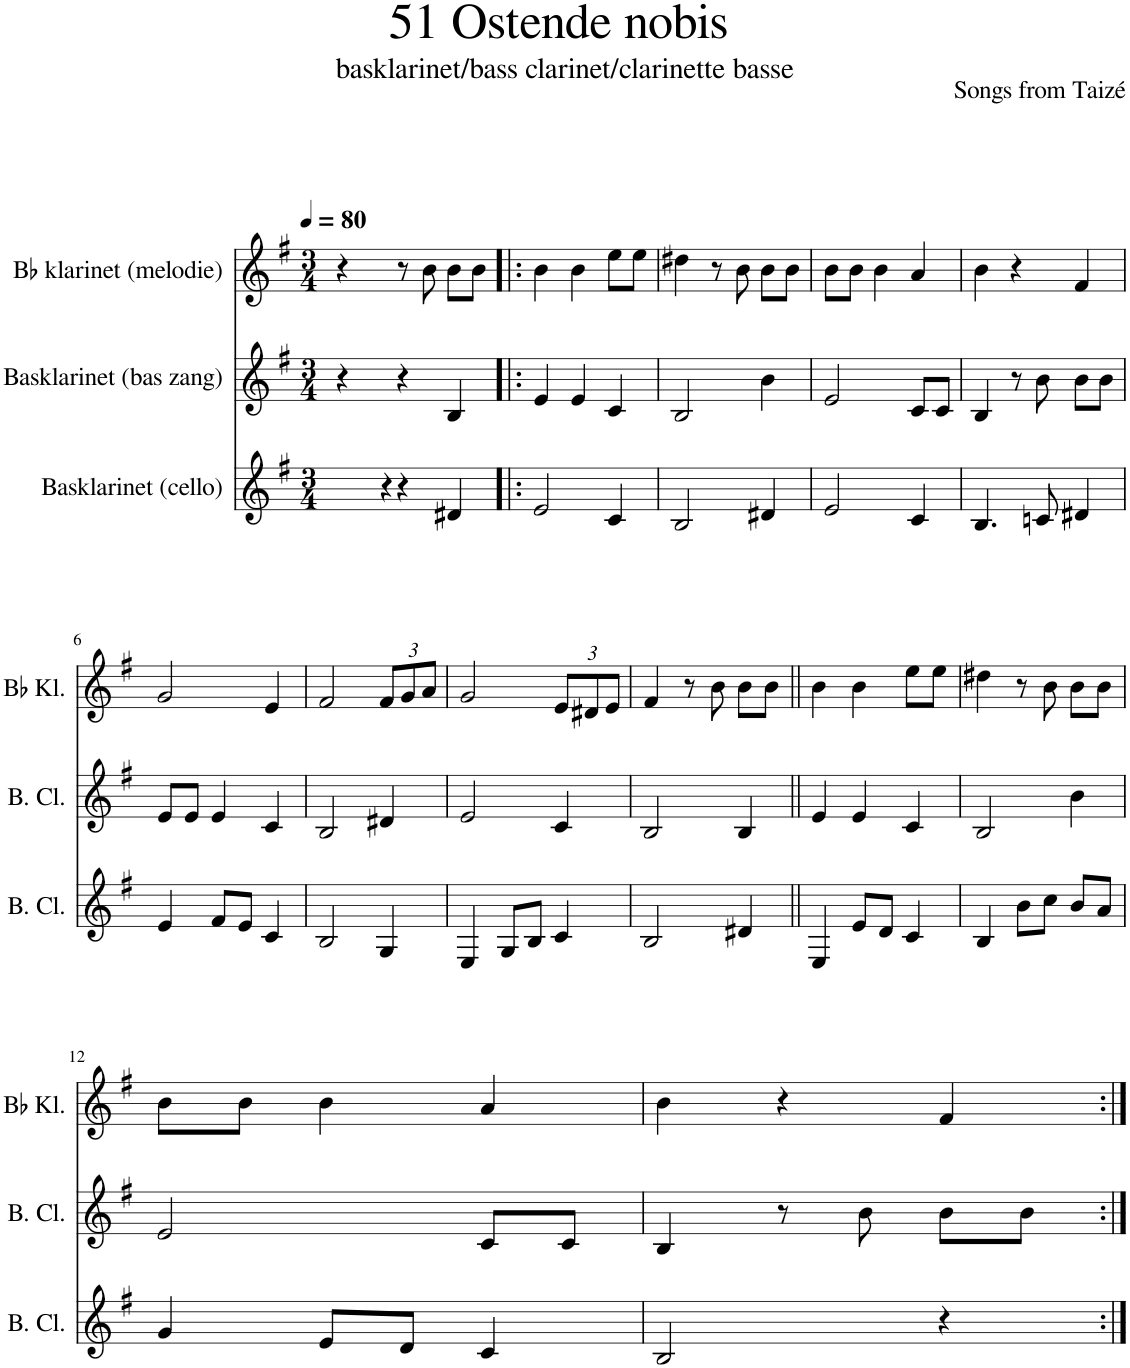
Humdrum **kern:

**kern	**kern	**kern
*part3	*part2	*part1
*staff3	*staff2	*staff1
*I"Basklarinet (cello)	*I"Basklarinet (bas zang)	*I"Bb klarinet (melodie)
*I'B. Cl.	*	*I'Bb Kl.
*clefG2	*clefG2	*clefG2
*Trd8c14	*Trd8c14	*Trd1c2
*k[f#]	*k[f#]	*k[f#]
*M3/4	*M3/4	*M3/4
*MM80	*MM80	*MM80
=1	=1	=1
4r	4r	4r
4r	4r	8r
.	.	8b\
4d#X/	4B/	8b\L
.	.	8b\J
=2!|:	=2!|:	=2!|:
2e/	4e/	4b\
.	4e/	4b\
4c/	4c/	8ee\L
.	.	8ee\J
=3	=3	=3
2B/	2B/	4dd#X\
.	.	8r
.	.	8b\
4d#X/	4b\	8b\L
.	.	8b\J
=4	=4	=4
2e/	2e/	8b\L
.	.	8b\J
.	.	4b\
4c/	8c/L	4a/
.	8c/J	.
=5	=5	=5
4.B/	4B/	4b\
.	8r	4r
8cn/	8b\	.
4d#X/	8b\L	4f#/
.	8b\J	.
!!LO:LB:g=z
=6	=6	=6
4e/	8e/L	2g/
.	8e/J	.
8f#/L	4e/	.
8e/J	.	.
4c/	4c/	4e/
=7	=7	=7
2B/	2B/	2f#/
*	*	*Xbrackettup
4G/	4d#X/	12f#/L
.	.	12g/
.	.	12a/J
=8	=8	=8
4E/	2e/	2g/
8G/L	.	.
8B/J	.	.
4c/	4c/	12e/L
.	.	12d#X/
.	.	12e/J
=9	=9	=9
2B/	2B/	4f#/
.	.	8r
.	.	8b\
4d#X/	4B/	8b\L
.	.	8b\J
=10||	=10||	=10||
4E/	4e/	4b\
8e/L	4e/	4b\
8d/J	.	.
4c/	4c/	8ee\L
.	.	8ee\J
=11	=11	=11
4B/	2B/	4dd#X\
8b\L	.	8r
8cc\J	.	8b\
8b/L	4b\	8b\L
8a/J	.	8b\J
!!LO:LB:g=z
=12	=12	=12
4g/	2e/	8b\L
.	.	8b\J
8e/L	.	4b\
8d/J	.	.
4c/	8c/L	4a/
.	8c/J	.
=13	=13	=13
2B/	4B/	4b\
.	8r	4r
.	8b\	.
4r	8b\L	4f#/
.	8b\J	.
=:|!	=:|!	=:|!
*-	*-	*-
